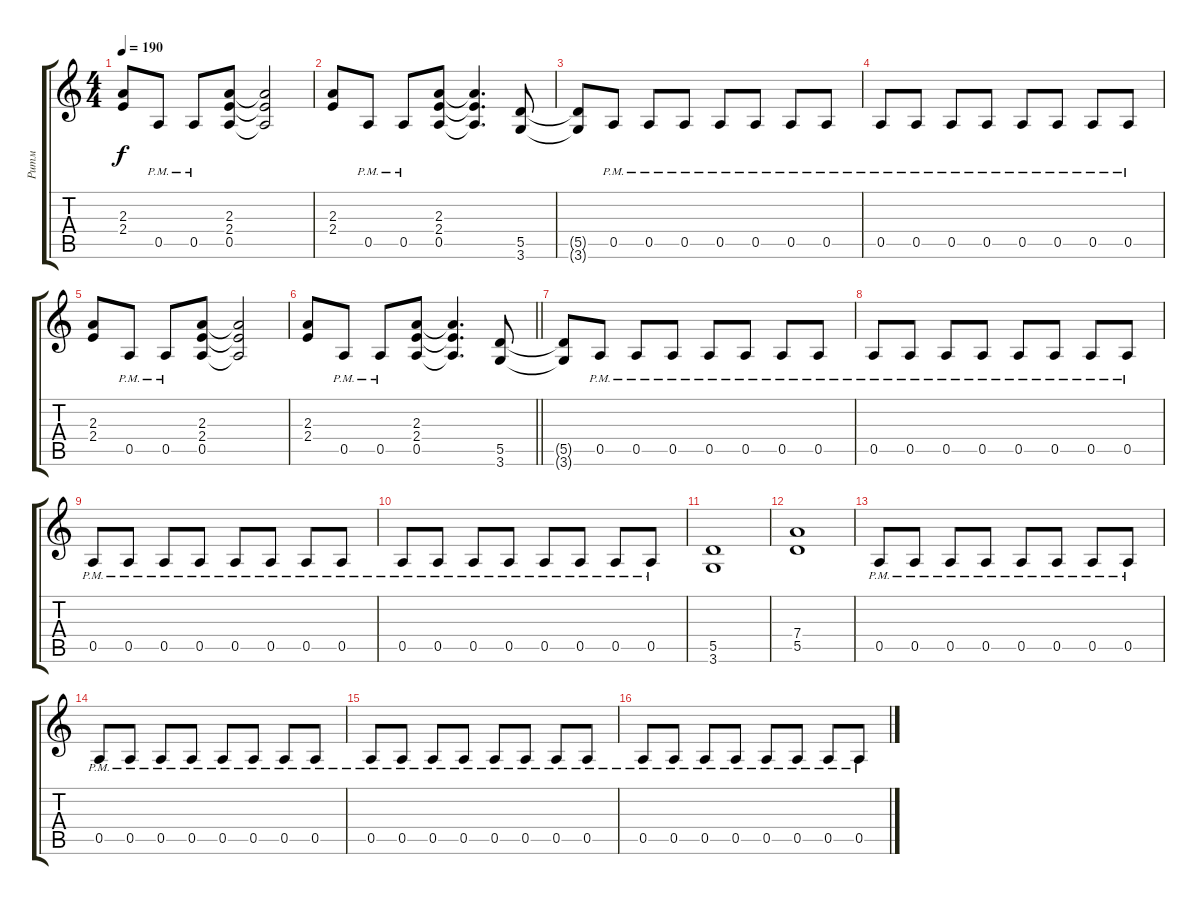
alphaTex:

\track ("Ритм" "Ритм") {instrument distortionguitar}
\staff {score tabs}
\tuning (E4 B3 G3 D3 A2 E2) {hide}
\ts (4 4)
\tempo 190
\clef g2
\ks c
(2.3 2.4).8{dy f} 0.5{pm}.8 0.5{pm}.8 (2.3 2.4 0.5).8 (2.3{t} 2.4{t} 0.5{t}).2 |
(2.3 2.4).8 0.5{pm}.8 0.5{pm}.8 (2.3 2.4 0.5).8 (2.3{t} 2.4{t} 0.5{t}).4{d} (5.5 3.6).8 |
(5.5{t} 3.6{t}).8 0.5{pm}.8 0.5{pm}.8 0.5{pm}.8 0.5{pm}.8 0.5{pm}.8 0.5{pm}.8 0.5{pm}.8 |
0.5{pm}.8 0.5{pm}.8 0.5{pm}.8 0.5{pm}.8 0.5{pm}.8 0.5{pm}.8 0.5{pm}.8 0.5{pm}.8 |
(2.3 2.4).8 0.5{pm}.8 0.5{pm}.8 (2.3 2.4 0.5).8 (2.3{t} 2.4{t} 0.5{t}).2 |
\barLineRight lightlight
(2.3 2.4).8 0.5{pm}.8 0.5{pm}.8 (2.3 2.4 0.5).8 (2.3{t} 2.4{t} 0.5{t}).4{d} (5.5 3.6).8 |
(5.5{t} 3.6{t}).8 0.5{pm}.8 0.5{pm}.8 0.5{pm}.8 0.5{pm}.8 0.5{pm}.8 0.5{pm}.8 0.5{pm}.8 |
0.5{pm}.8 0.5{pm}.8 0.5{pm}.8 0.5{pm}.8 0.5{pm}.8 0.5{pm}.8 0.5{pm}.8 0.5{pm}.8 |
0.5{pm}.8 0.5{pm}.8 0.5{pm}.8 0.5{pm}.8 0.5{pm}.8 0.5{pm}.8 0.5{pm}.8 0.5{pm}.8 |
0.5{pm}.8 0.5{pm}.8 0.5{pm}.8 0.5{pm}.8 0.5{pm}.8 0.5{pm}.8 0.5{pm}.8 0.5{pm}.8 |
(5.5 3.6).1 |
(7.4 5.5).1 |
0.5{pm}.8 0.5{pm}.8 0.5{pm}.8 0.5{pm}.8 0.5{pm}.8 0.5{pm}.8 0.5{pm}.8 0.5{pm}.8 |
0.5{pm}.8 0.5{pm}.8 0.5{pm}.8 0.5{pm}.8 0.5{pm}.8 0.5{pm}.8 0.5{pm}.8 0.5{pm}.8 |
0.5{pm}.8 0.5{pm}.8 0.5{pm}.8 0.5{pm}.8 0.5{pm}.8 0.5{pm}.8 0.5{pm}.8 0.5{pm}.8 |
0.5{pm}.8 0.5{pm}.8 0.5{pm}.8 0.5{pm}.8 0.5{pm}.8 0.5{pm}.8 0.5{pm}.8 0.5{pm}.8
